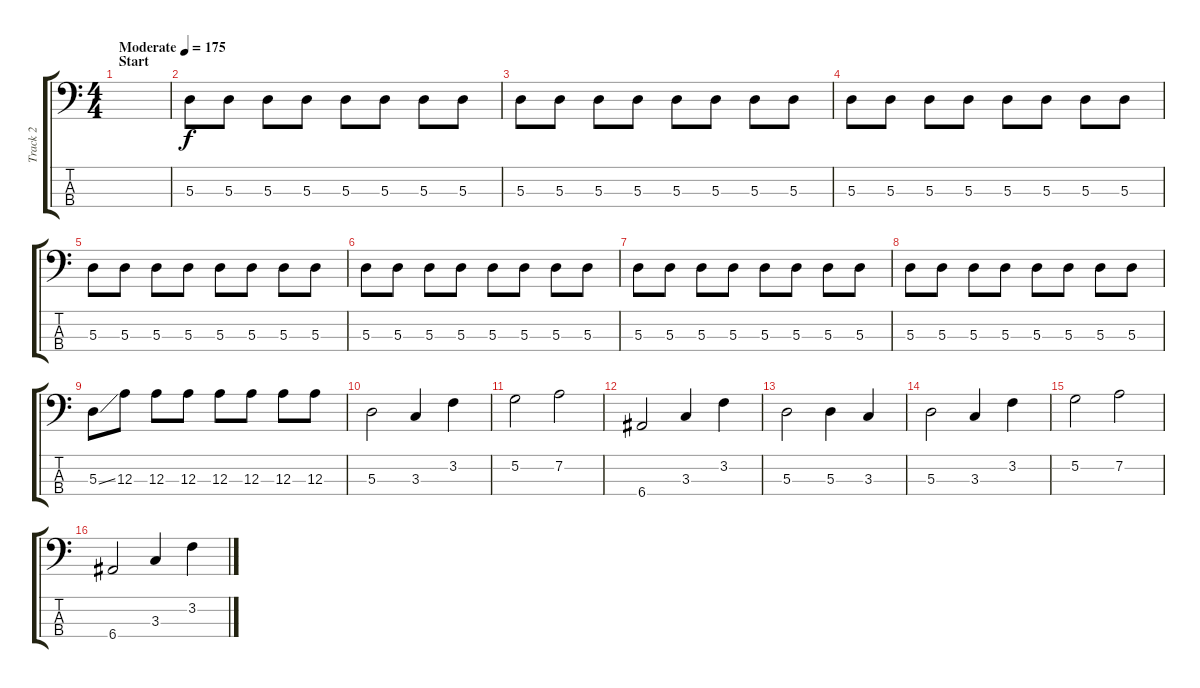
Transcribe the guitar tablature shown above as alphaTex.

\track ("Track 2" "Track 2") {instrument electricbassfinger}
\staff {score tabs}
\tuning (G2 D2 A1 E1) {hide}
\ts (4 4)
\section ("" "Start")
\tempo (175 "Moderate")
\clef f4
\ks c
|
5.3.8 5.3.8 5.3.8 5.3.8 5.3.8 5.3.8 5.3.8 5.3.8 |
5.3.8 5.3.8 5.3.8 5.3.8 5.3.8 5.3.8 5.3.8 5.3.8 |
5.3.8 5.3.8 5.3.8 5.3.8 5.3.8 5.3.8 5.3.8 5.3.8 |
5.3.8 5.3.8 5.3.8 5.3.8 5.3.8 5.3.8 5.3.8 5.3.8 |
5.3.8 5.3.8 5.3.8 5.3.8 5.3.8 5.3.8 5.3.8 5.3.8 |
5.3.8 5.3.8 5.3.8 5.3.8 5.3.8 5.3.8 5.3.8 5.3.8 |
5.3.8 5.3.8 5.3.8 5.3.8 5.3.8 5.3.8 5.3.8 5.3.8 |
5.3{ss}.8 12.3.8 12.3.8 12.3.8 12.3.8 12.3.8 12.3.8 12.3.8 |
5.3.2 3.3.4 3.2.4 |
5.2.2 7.2.2 |
6.4.2 3.3.4 3.2.4 |
5.3.2 5.3.4 3.3.4 |
5.3.2 3.3.4 3.2.4 |
5.2.2 7.2.2 |
6.4.2 3.3.4 3.2.4
